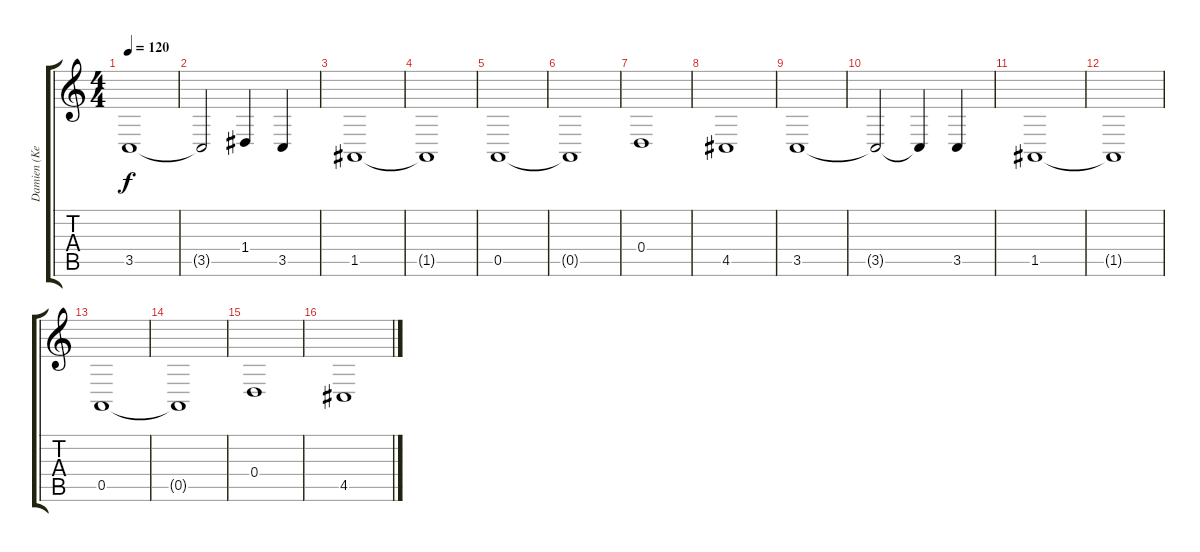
\track ("Damien (KeybLeft)" "Damien (Ke") {instrument pad4choir}
\staff {score tabs}
\tuning (E4 B3 G3 D3 A2 D2) {hide}
\ts (4 4)
\tempo 120
\clef g2
\ks c
3.5.1{dy f} |
3.5{t}.2 1.4.4 3.5.4 |
1.5.1 |
1.5{t}.1 |
0.5.1 |
0.5{t}.1 |
0.4.1 |
4.5.1 |
3.5.1 |
3.5{t}.2 3.5{t}.4 3.5.4 |
1.5.1 |
1.5{t}.1 |
0.5.1 |
0.5{t}.1 |
0.4.1 |
4.5.1
